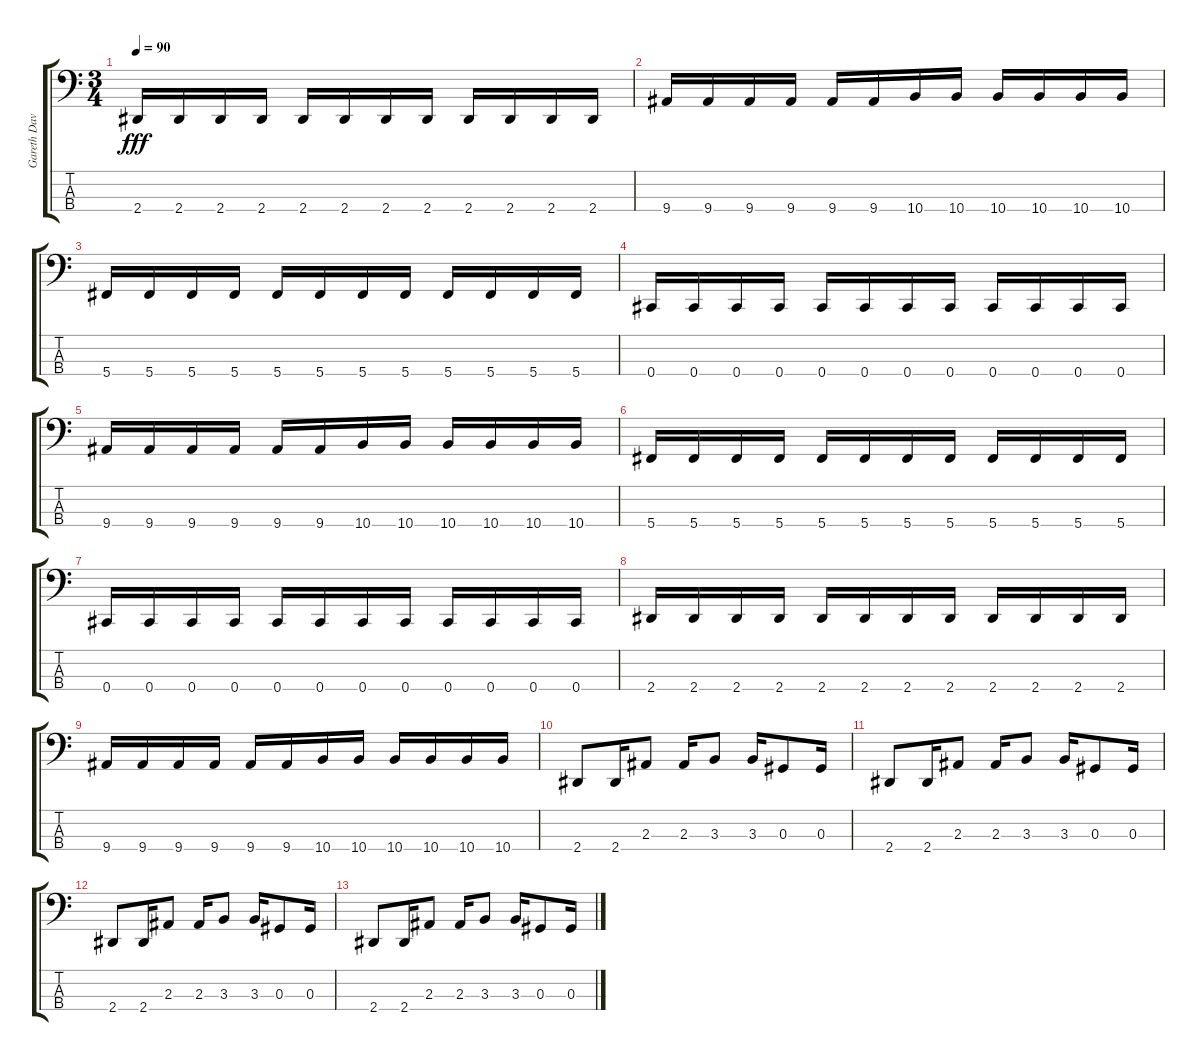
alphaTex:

\track ("Gareth Davis" "Gareth Dav") {instrument electricbasspick}
\staff {score tabs}
\tuning (Gb2 Db2 Ab1 Db1) {hide}
\ts (3 4)
\tempo 90
\clef f4
\ks c
2.4.16{dy fff} 2.4.16 2.4.16 2.4.16 2.4.16 2.4.16 2.4.16 2.4.16 2.4.16 2.4.16 2.4.16 2.4.16 |
9.4.16 9.4.16 9.4.16 9.4.16 9.4.16 9.4.16 10.4.16 10.4.16 10.4.16 10.4.16 10.4.16 10.4.16 |
5.4.16 5.4.16 5.4.16 5.4.16 5.4.16 5.4.16 5.4.16 5.4.16 5.4.16 5.4.16 5.4.16 5.4.16 |
0.4.16 0.4.16 0.4.16 0.4.16 0.4.16 0.4.16 0.4.16 0.4.16 0.4.16 0.4.16 0.4.16 0.4.16 |
9.4.16 9.4.16 9.4.16 9.4.16 9.4.16 9.4.16 10.4.16 10.4.16 10.4.16 10.4.16 10.4.16 10.4.16 |
5.4.16 5.4.16 5.4.16 5.4.16 5.4.16 5.4.16 5.4.16 5.4.16 5.4.16 5.4.16 5.4.16 5.4.16 |
0.4.16 0.4.16 0.4.16 0.4.16 0.4.16 0.4.16 0.4.16 0.4.16 0.4.16 0.4.16 0.4.16 0.4.16 |
2.4.16 2.4.16 2.4.16 2.4.16 2.4.16 2.4.16 2.4.16 2.4.16 2.4.16 2.4.16 2.4.16 2.4.16 |
9.4.16 9.4.16 9.4.16 9.4.16 9.4.16 9.4.16 10.4.16 10.4.16 10.4.16 10.4.16 10.4.16 10.4.16 |
2.4.8 2.4.16 2.3.8 2.3.16 3.3.8 3.3.16 0.3.8 0.3.16 |
2.4.8 2.4.16 2.3.8 2.3.16 3.3.8 3.3.16 0.3.8 0.3.16 |
2.4.8 2.4.16 2.3.8 2.3.16 3.3.8 3.3.16 0.3.8 0.3.16 |
2.4.8 2.4.16 2.3.8 2.3.16 3.3.8 3.3.16 0.3.8 0.3.16
